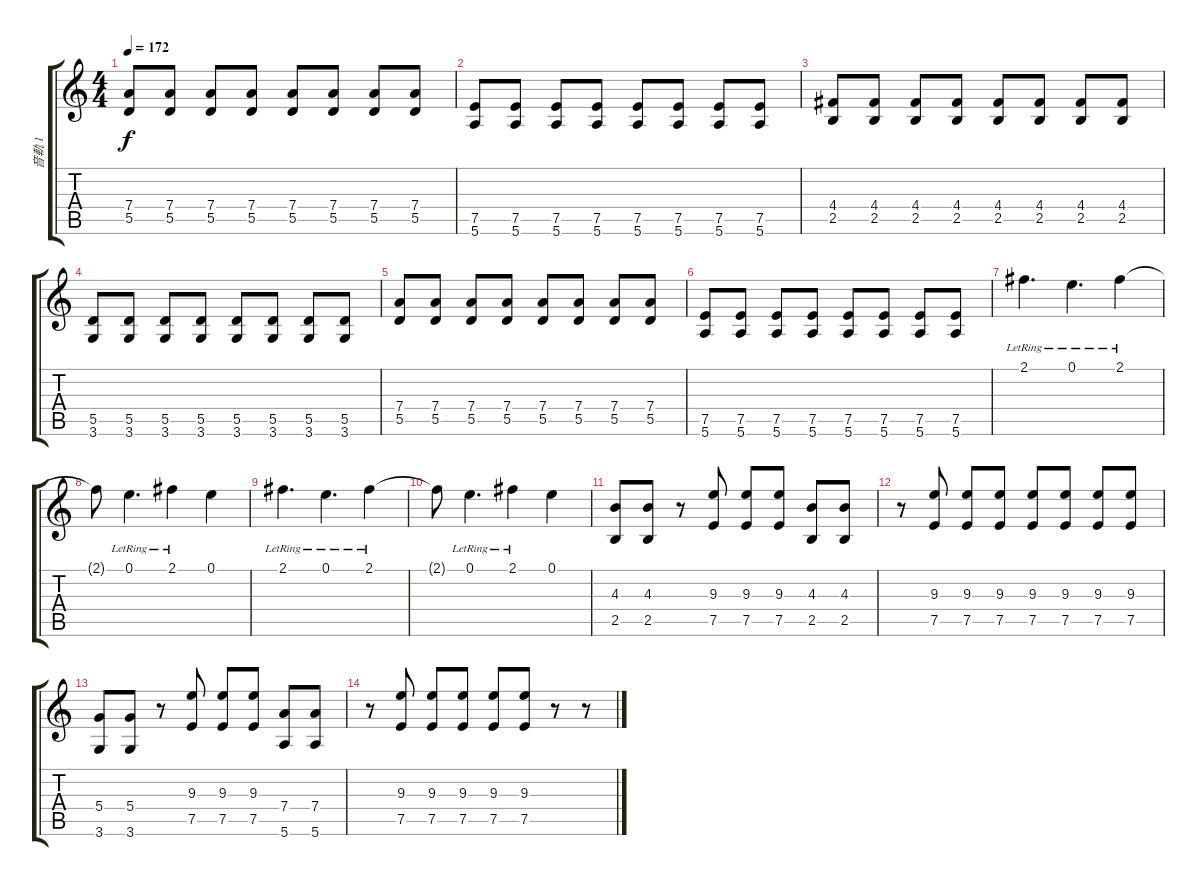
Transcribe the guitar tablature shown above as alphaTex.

\track ("音軌 1" "音軌 1") {instrument overdrivenguitar}
\staff {score tabs}
\tuning (E4 B3 G3 D3 A2 E2) {hide}
\ts (4 4)
\tempo 172
\clef g2
\ks c
(7.4 5.5).8{dy f} (7.4 5.5).8 (7.4 5.5).8 (7.4 5.5).8 (7.4 5.5).8 (7.4 5.5).8 (7.4 5.5).8 (7.4 5.5).8 |
(7.5 5.6).8 (7.5 5.6).8 (7.5 5.6).8 (7.5 5.6).8 (7.5 5.6).8 (7.5 5.6).8 (7.5 5.6).8 (7.5 5.6).8 |
(4.4 2.5).8 (4.4 2.5).8 (4.4 2.5).8 (4.4 2.5).8 (4.4 2.5).8 (4.4 2.5).8 (4.4 2.5).8 (4.4 2.5).8 |
(5.5 3.6).8 (5.5 3.6).8 (5.5 3.6).8 (5.5 3.6).8 (5.5 3.6).8 (5.5 3.6).8 (5.5 3.6).8 (5.5 3.6).8 |
(7.4 5.5).8 (7.4 5.5).8 (7.4 5.5).8 (7.4 5.5).8 (7.4 5.5).8 (7.4 5.5).8 (7.4 5.5).8 (7.4 5.5).8 |
(7.5 5.6).8 (7.5 5.6).8 (7.5 5.6).8 (7.5 5.6).8 (7.5 5.6).8 (7.5 5.6).8 (7.5 5.6).8 (7.5 5.6).8 |
2.1{lr}.4{d} 0.1{lr}.4{d} 2.1{lr}.4 |
2.1{t}.8 0.1{lr}.4{d} 2.1{lr}.4 0.1.4 |
2.1{lr}.4{d} 0.1{lr}.4{d} 2.1{lr}.4 |
2.1{t}.8 0.1{lr}.4{d} 2.1{lr}.4 0.1.4 |
(4.3 2.5).8 (4.3 2.5).8 r.8 (9.3 7.5).8 (9.3 7.5).8 (9.3 7.5).8 (4.3 2.5).8 (4.3 2.5).8 |
r.8 (9.3 7.5).8 (9.3 7.5).8 (9.3 7.5).8 (9.3 7.5).8 (9.3 7.5).8 (9.3 7.5).8 (9.3 7.5).8 |
(5.4 3.6).8 (5.4 3.6).8 r.8 (9.3 7.5).8 (9.3 7.5).8 (9.3 7.5).8 (7.4 5.6).8 (7.4 5.6).8 |
r.8 (9.3 7.5).8 (9.3 7.5).8 (9.3 7.5).8 (9.3 7.5).8 (9.3 7.5).8 r.8 r.8
